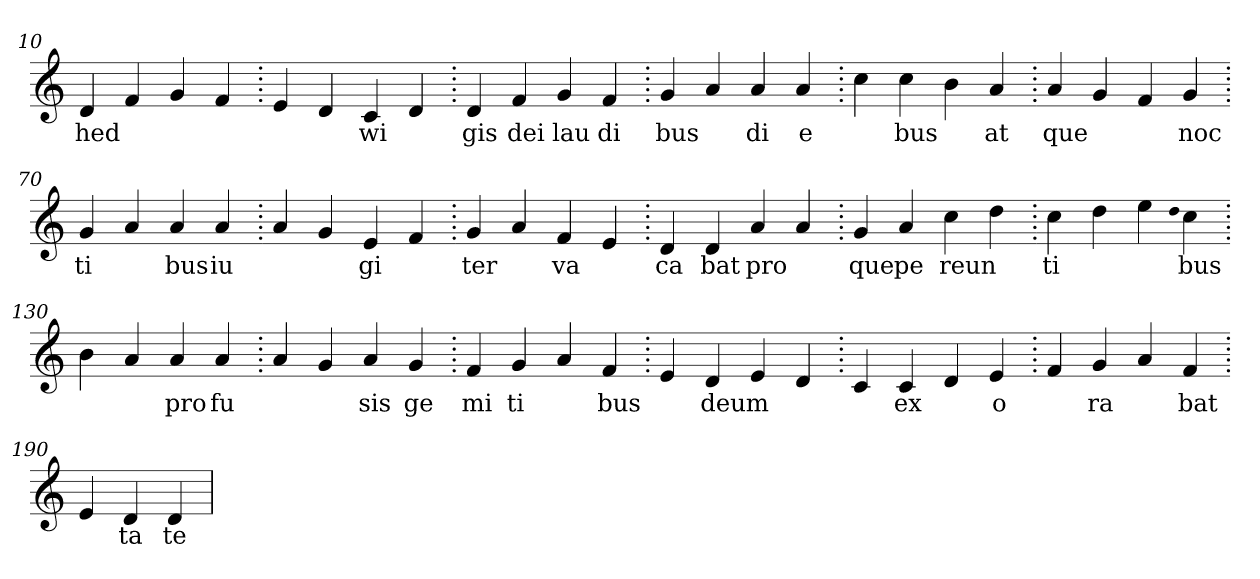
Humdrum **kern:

**kern	**text
*part1	*part1
*staff1	*staff1
*clefG2	*
=10.	=10.
4d	hed
4f	.
4g	.
4f	.
=20.	=20.
4e	.
4d	.
4c	wi
4d	.
=30.	=30.
4d	gis
4f	dei
4g	lau
4f	di
=40.	=40.
4g	bus
4a	.
4a	di
4a	e
=50.	=50.
4cc	.
4cc	bus
4b	.
4a	at
=60.	=60.
4a	que
4g	.
4f	.
4g	noc
=70.	=70.
4g	ti
4a	.
4a	bus
4a	iu
=80.	=80.
4a	.
4g	.
4e	gi
4f	.
=90.	=90.
4g	ter
4a	.
4f	va
4e	.
=100.	=100.
4d	ca
4d	bat
4a	pro
4a	.
=110.	=110.
4g	que
4a	pe
4cc	reun
4dd	.
=120.	=120.
4cc	ti
4dd	.
4ee	.
qqdd	.
4cc	bus
=130.	=130.
4b	.
4a	.
4a	pro
4a	fu
=140.	=140.
4a	.
4g	.
4a	sis
4g	ge
=150.	=150.
4f	mi
4g	ti
4a	.
4f	bus
=160.	=160.
4e	.
4d	deum
4e	.
4d	.
=170.	=170.
4c	.
4c	ex
4d	.
4e	o
=180.	=180.
4f	.
4g	ra
4a	.
4f	bat
=190.	=190.
4e	.
4d	ta
4d	te
=	=
*-	*-
